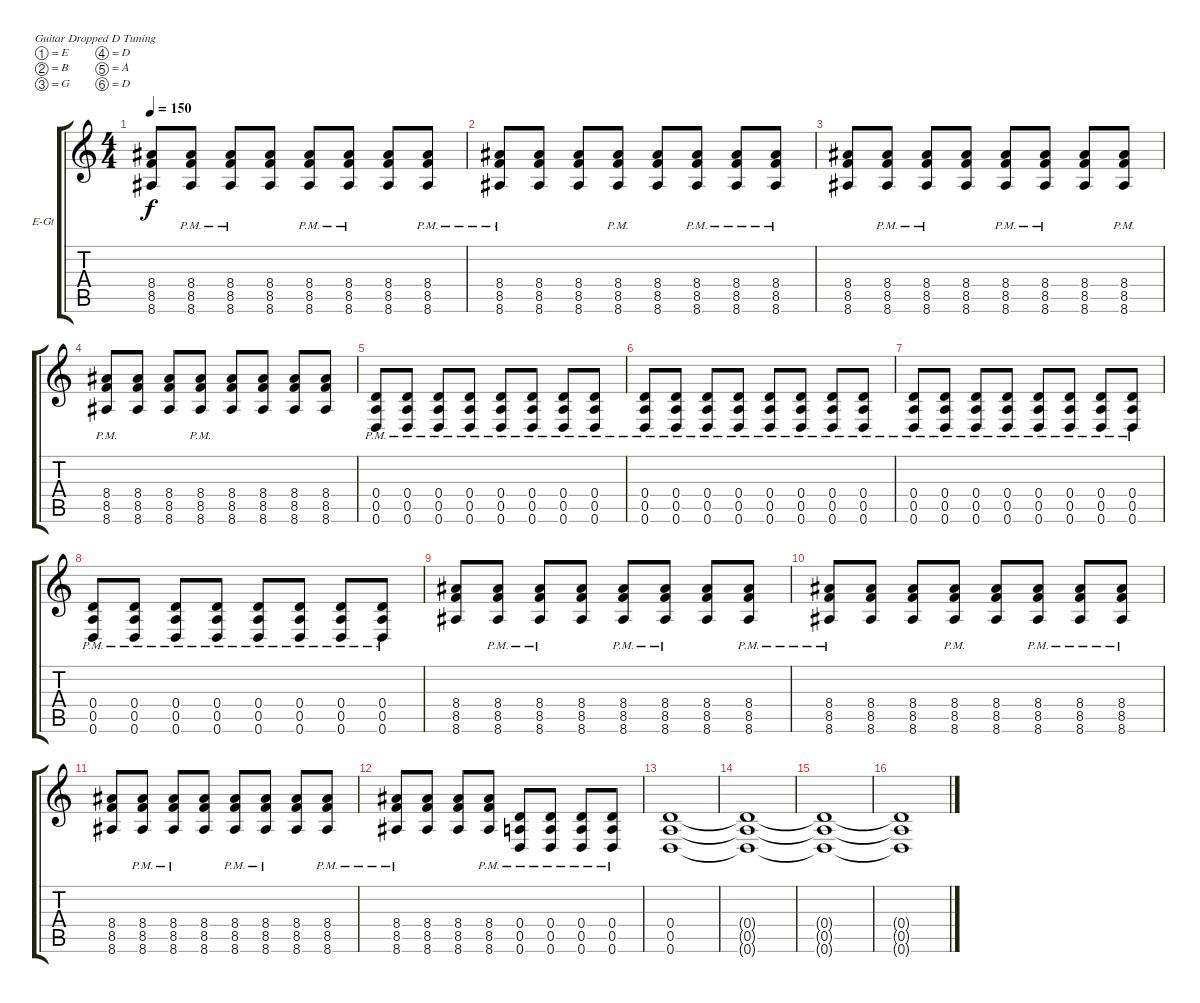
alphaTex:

\bracketExtendMode groupsimilarinstruments
\firstSystemTrackNameOrientation horizontal
\otherSystemsTrackNameOrientation horizontal
\track ("Nick Miller" "E-Gt") {instrument distortionguitar}
\staff {score tabs}
\tuning (E4 B3 G3 D3 A2 D2)
\ts (4 4)
\tempo 150
\clef g2
\ks c
(8.6 8.5 8.4).8{dy f} (8.6{pm} 8.5{pm} 8.4{pm}).8 (8.4{pm} 8.5{pm} 8.6{pm}).8 (8.4 8.5 8.6).8 (8.6{pm} 8.5{pm} 8.4{pm}).8 (8.4{pm} 8.5{pm} 8.6{pm}).8 (8.6 8.4 8.5).8 (8.4{pm} 8.5{pm} 8.6{pm}).8 |
(8.4{pm} 8.5{pm} 8.6{pm}).8 (8.6 8.5 8.4).8 (8.6 8.5 8.4).8 (8.4{pm} 8.5{pm} 8.6{pm}).8 (8.6 8.5 8.4).8 (8.6{pm} 8.5{pm} 8.4{pm}).8 (8.4{pm} 8.5{pm} 8.6{pm}).8 (8.4{pm} 8.5{pm} 8.6{pm}).8 |
(8.6 8.5 8.4).8 (8.6{pm} 8.5{pm} 8.4{pm}).8 (8.4{pm} 8.5{pm} 8.6{pm}).8 (8.4 8.5 8.6).8 (8.6{pm} 8.5{pm} 8.4{pm}).8 (8.4{pm} 8.5{pm} 8.6{pm}).8 (8.6 8.4 8.5).8 (8.4{pm} 8.5{pm} 8.6{pm}).8 |
(8.4{pm} 8.5{pm} 8.6{pm}).8 (8.6 8.5 8.4).8 (8.6 8.5 8.4).8 (8.4{pm} 8.5{pm} 8.6{pm}).8 (8.6 8.5 8.4).8 (8.6 8.5 8.4).8 (8.4 8.5 8.6).8 (8.4 8.5 8.6).8 |
(0.6{pm} 0.5{pm} 0.4{pm}).8 (0.4{pm} 0.5{pm} 0.6{pm}).8 (0.6{pm} 0.5{pm} 0.4{pm}).8 (0.4{pm} 0.5{pm} 0.6{pm}).8 (0.6{pm} 0.4{pm} 0.5{pm}).8 (0.6{pm} 0.5{pm} 0.4{pm}).8 (0.6{pm} 0.4{pm} 0.5{pm}).8 (0.6{pm} 0.5{pm} 0.4{pm}).8 |
(0.6{pm} 0.5{pm} 0.4{pm}).8 (0.4{pm} 0.5{pm} 0.6{pm}).8 (0.6{pm} 0.5{pm} 0.4{pm}).8 (0.4{pm} 0.5{pm} 0.6{pm}).8 (0.6{pm} 0.4{pm} 0.5{pm}).8 (0.6{pm} 0.5{pm} 0.4{pm}).8 (0.6{pm} 0.4{pm} 0.5{pm}).8 (0.6{pm} 0.5{pm} 0.4{pm}).8 |
(0.6{pm} 0.5{pm} 0.4{pm}).8 (0.4{pm} 0.5{pm} 0.6{pm}).8 (0.6{pm} 0.5{pm} 0.4{pm}).8 (0.4{pm} 0.5{pm} 0.6{pm}).8 (0.6{pm} 0.4{pm} 0.5{pm}).8 (0.6{pm} 0.5{pm} 0.4{pm}).8 (0.6{pm} 0.4{pm} 0.5{pm}).8 (0.6{pm} 0.5{pm} 0.4{pm}).8 |
(0.6{pm} 0.5{pm} 0.4{pm}).8 (0.4{pm} 0.5{pm} 0.6{pm}).8 (0.6{pm} 0.5{pm} 0.4{pm}).8 (0.4{pm} 0.5{pm} 0.6{pm}).8 (0.6{pm} 0.4{pm} 0.5{pm}).8 (0.6{pm} 0.5{pm} 0.4{pm}).8 (0.6{pm} 0.4{pm} 0.5{pm}).8 (0.6{pm} 0.5{pm} 0.4{pm}).8 |
(8.6 8.5 8.4).8 (8.6{pm} 8.5{pm} 8.4{pm}).8 (8.4{pm} 8.5{pm} 8.6{pm}).8 (8.4 8.5 8.6).8 (8.6{pm} 8.5{pm} 8.4{pm}).8 (8.4{pm} 8.5{pm} 8.6{pm}).8 (8.6 8.4 8.5).8 (8.4{pm} 8.5{pm} 8.6{pm}).8 |
(8.4{pm} 8.5{pm} 8.6{pm}).8 (8.6 8.5 8.4).8 (8.6 8.5 8.4).8 (8.4{pm} 8.5{pm} 8.6{pm}).8 (8.6 8.5 8.4).8 (8.6{pm} 8.5{pm} 8.4{pm}).8 (8.4{pm} 8.5{pm} 8.6{pm}).8 (8.4{pm} 8.5{pm} 8.6{pm}).8 |
(8.6 8.5 8.4).8 (8.6{pm} 8.5{pm} 8.4{pm}).8 (8.4{pm} 8.5{pm} 8.6{pm}).8 (8.4 8.5 8.6).8 (8.6{pm} 8.5{pm} 8.4{pm}).8 (8.4{pm} 8.5{pm} 8.6{pm}).8 (8.6 8.4 8.5).8 (8.4{pm} 8.5{pm} 8.6{pm}).8 |
(8.4{pm} 8.5{pm} 8.6{pm}).8 (8.6 8.5 8.4).8 (8.6 8.5 8.4).8 (8.4{pm} 8.5{pm} 8.6{pm}).8 (0.6{pm} 0.4{pm} 0.5{pm}).8 (0.6{pm} 0.5{pm} 0.4{pm}).8 (0.6{pm} 0.4{pm} 0.5{pm}).8 (0.6{pm} 0.5{pm} 0.4{pm}).8 |
(0.6 0.5 0.4).1 |
(0.6{t} 0.5{t} 0.4{t}).1 |
(0.6{t} 0.5{t} 0.4{t}).1 |
(0.6{t} 0.5{t} 0.4{t}).1
